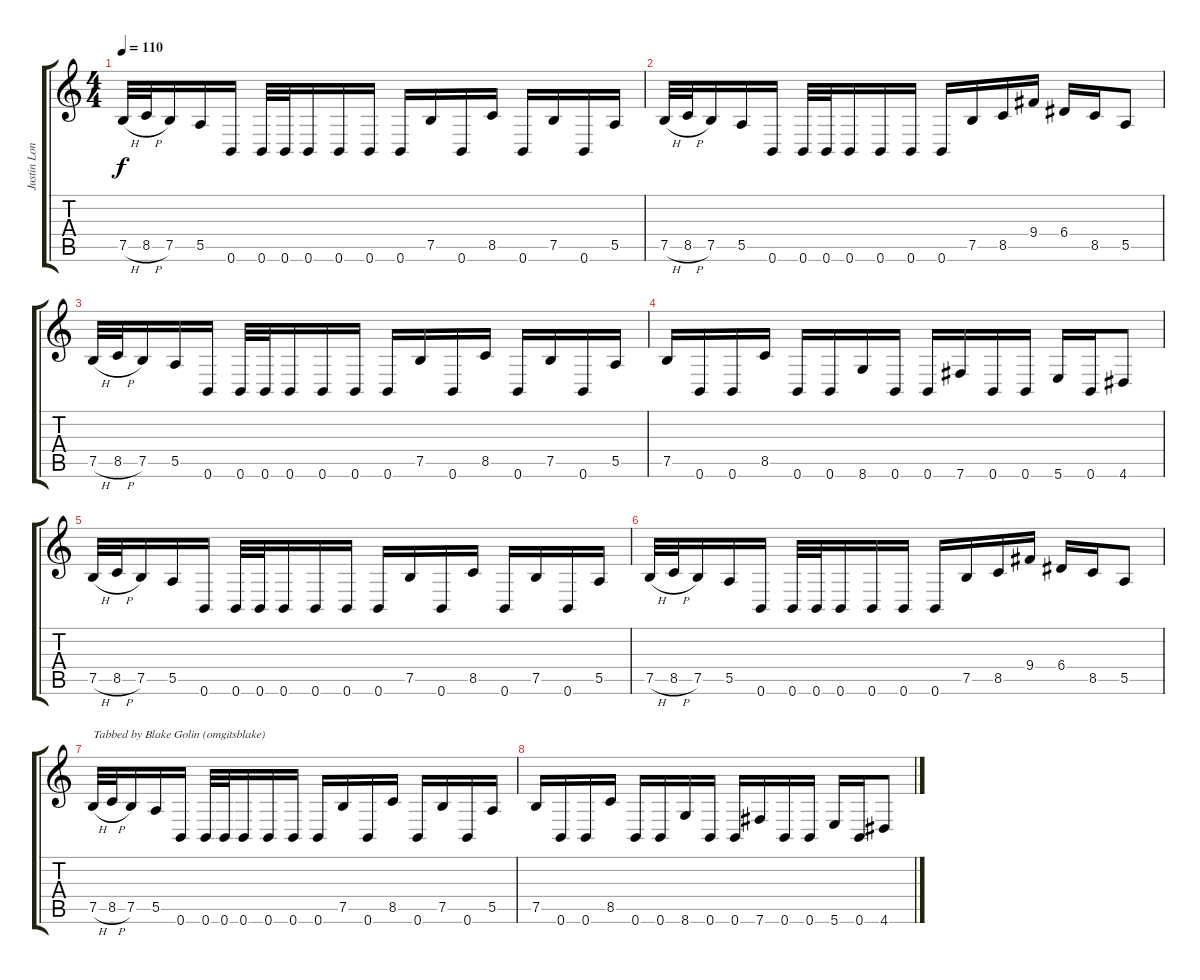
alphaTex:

\track ("Justin Longshore" "Justin Lon") {instrument distortionguitar}
\staff {score tabs}
\tuning (B3 Gb3 D3 A2 E2 B1) {hide}
\ts (4 4)
\tempo 110
\clef g2
\ks c
7.5{h}.32{dy f} 8.5{h}.32 7.5.16 5.5.16 0.6.16 0.6.32 0.6.32 0.6.16 0.6.16 0.6.16 0.6.16 7.5.16 0.6.16 8.5.16 0.6.16 7.5.16 0.6.16 5.5.16 |
7.5{h}.32 8.5{h}.32 7.5.16 5.5.16 0.6.16 0.6.32 0.6.32 0.6.16 0.6.16 0.6.16 0.6.16 7.5.16 8.5.16 9.4.16 6.4.16 8.5.16 5.5.8 |
7.5{h}.32 8.5{h}.32 7.5.16 5.5.16 0.6.16 0.6.32 0.6.32 0.6.16 0.6.16 0.6.16 0.6.16 7.5.16 0.6.16 8.5.16 0.6.16 7.5.16 0.6.16 5.5.16 |
7.5.16 0.6.16 0.6.16 8.5.16 0.6.16 0.6.16 8.6.16 0.6.16 0.6.16 7.6.16 0.6.16 0.6.16 5.6.16 0.6.16 4.6.8 |
7.5{h}.32 8.5{h}.32 7.5.16 5.5.16 0.6.16 0.6.32 0.6.32 0.6.16 0.6.16 0.6.16 0.6.16 7.5.16 0.6.16 8.5.16 0.6.16 7.5.16 0.6.16 5.5.16 |
7.5{h}.32 8.5{h}.32 7.5.16 5.5.16 0.6.16 0.6.32 0.6.32 0.6.16 0.6.16 0.6.16 0.6.16 7.5.16 8.5.16 9.4.16 6.4.16 8.5.16 5.5.8 |
7.5{h}.32{txt "Tabbed by Blake Golin (omgitsblake)"} 8.5{h}.32 7.5.16 5.5.16 0.6.16 0.6.32 0.6.32 0.6.16 0.6.16 0.6.16 0.6.16 7.5.16 0.6.16 8.5.16 0.6.16 7.5.16 0.6.16 5.5.16 |
7.5.16 0.6.16 0.6.16 8.5.16 0.6.16 0.6.16 8.6.16 0.6.16 0.6.16 7.6.16 0.6.16 0.6.16 5.6.16 0.6.16 4.6.8
